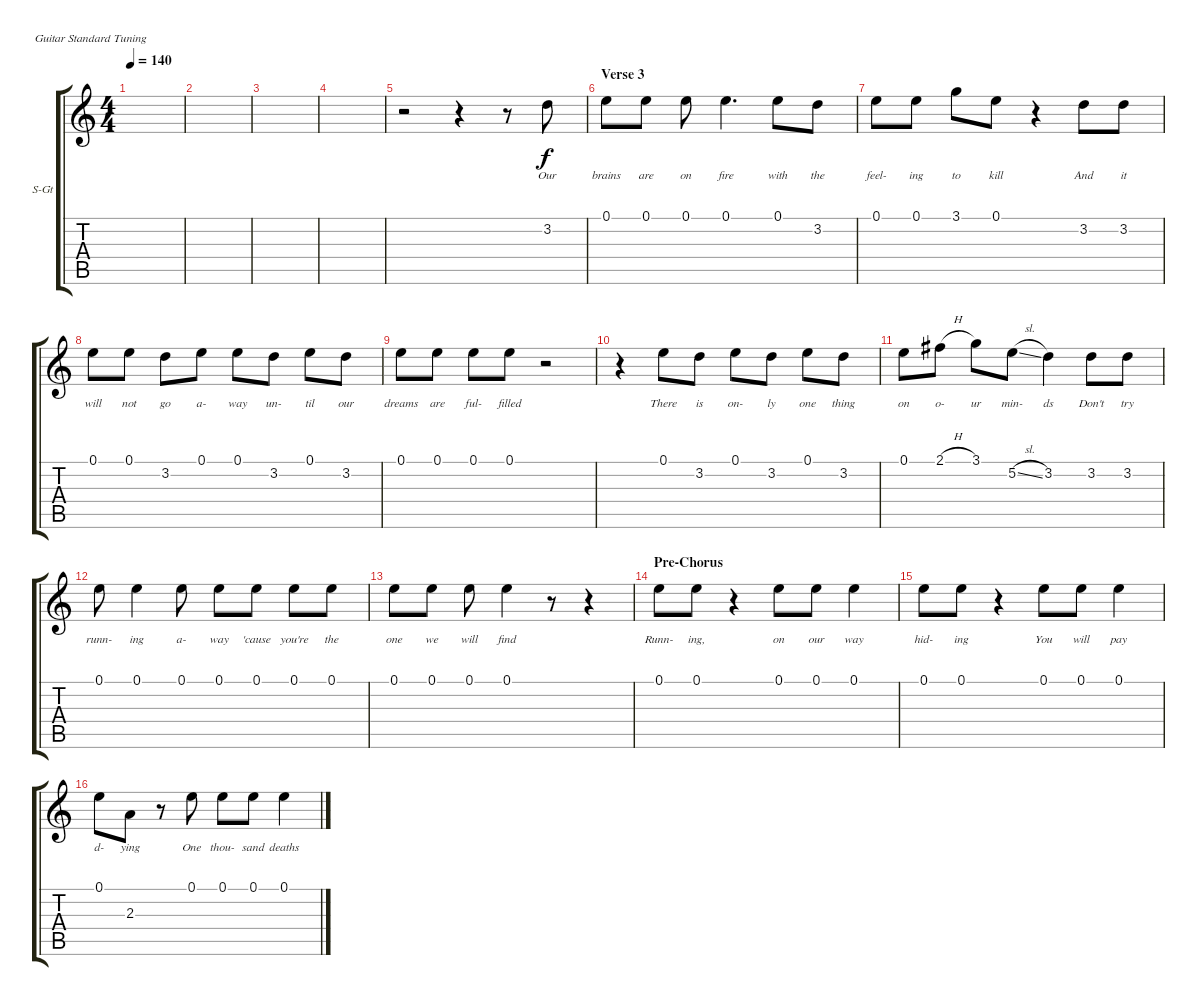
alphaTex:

\defaultSystemsLayout 4
\bracketExtendMode groupsimilarinstruments
\firstSystemTrackNameOrientation horizontal
\otherSystemsTrackNameOrientation horizontal
\track ("Vocal" "S-Gt") {mute instrument lead6voice}
\staff {score tabs}
\tuning (E4 B3 G3 D3 A2 E2)
\displaytranspose 12
\ts (4 4)
\tempo 140
\clef g2
\scale
0.333333
\ks c
|
\scale
0.333333 |
\scale
0.333333 |
\scale
0.333333 |
\scale
0.333333 r.2 r.4 r.8 3.2.8{lyrics (0 "Our") lyrics (1 "") lyrics (2 "") lyrics (3 "") lyrics (4 "")} |
\section ("" "Verse 3")
\scale
0.333333 0.1.8{lyrics (0 "brains") lyrics (1 "") lyrics (2 "") lyrics (3 "") lyrics (4 "")} 0.1.8{lyrics (0 "are") lyrics (1 "") lyrics (2 "") lyrics (3 "") lyrics (4 "")} 0.1.8{lyrics (0 "on") lyrics (1 "") lyrics (2 "") lyrics (3 "") lyrics (4 "")} 0.1.4{d lyrics (0 "fire") lyrics (1 "") lyrics (2 "") lyrics (3 "") lyrics (4 "")} 0.1.8{lyrics (0 "with") lyrics (1 "") lyrics (2 "") lyrics (3 "") lyrics (4 "")} 3.2.8{lyrics (0 "the") lyrics (1 "") lyrics (2 "") lyrics (3 "") lyrics (4 "")} |
\scale
0.333333 0.1.8{lyrics (0 "feel-") lyrics (1 "") lyrics (2 "") lyrics (3 "") lyrics (4 "")} 0.1.8{lyrics (0 "ing") lyrics (1 "") lyrics (2 "") lyrics (3 "") lyrics (4 "")} 3.1.8{lyrics (0 "to") lyrics (1 "") lyrics (2 "") lyrics (3 "") lyrics (4 "")} 0.1.8{lyrics (0 "kill") lyrics (1 "") lyrics (2 "") lyrics (3 "") lyrics (4 "")} r.4 3.2.8{lyrics (0 "And") lyrics (1 "") lyrics (2 "") lyrics (3 "") lyrics (4 "")} 3.2.8{lyrics (0 "it") lyrics (1 "") lyrics (2 "") lyrics (3 "") lyrics (4 "")} |
\scale
0.333333 0.1.8{lyrics (0 "will") lyrics (1 "") lyrics (2 "") lyrics (3 "") lyrics (4 "")} 0.1.8{lyrics (0 "not") lyrics (1 "") lyrics (2 "") lyrics (3 "") lyrics (4 "")} 3.2.8{lyrics (0 "go") lyrics (1 "") lyrics (2 "") lyrics (3 "") lyrics (4 "")} 0.1.8{lyrics (0 "a-") lyrics (1 "") lyrics (2 "") lyrics (3 "") lyrics (4 "")} 0.1.8{lyrics (0 "way") lyrics (1 "") lyrics (2 "") lyrics (3 "") lyrics (4 "")} 3.2.8{lyrics (0 "un-") lyrics (1 "") lyrics (2 "") lyrics (3 "") lyrics (4 "")} 0.1.8{lyrics (0 "til") lyrics (1 "") lyrics (2 "") lyrics (3 "") lyrics (4 "")} 3.2.8{lyrics (0 "our") lyrics (1 "") lyrics (2 "") lyrics (3 "") lyrics (4 "")} |
\scale
0.333333 0.1.8{lyrics (0 "dreams") lyrics (1 "") lyrics (2 "") lyrics (3 "") lyrics (4 "")} 0.1.8{lyrics (0 "are") lyrics (1 "") lyrics (2 "") lyrics (3 "") lyrics (4 "")} 0.1.8{lyrics (0 "ful-") lyrics (1 "") lyrics (2 "") lyrics (3 "") lyrics (4 "")} 0.1.8{lyrics (0 "filled") lyrics (1 "") lyrics (2 "") lyrics (3 "") lyrics (4 "")} r.2 |
\scale
0.333333 r.4 0.1.8{lyrics (0 "There") lyrics (1 "") lyrics (2 "") lyrics (3 "") lyrics (4 "")} 3.2.8{lyrics (0 "is") lyrics (1 "") lyrics (2 "") lyrics (3 "") lyrics (4 "")} 0.1.8{lyrics (0 "on-") lyrics (1 "") lyrics (2 "") lyrics (3 "") lyrics (4 "")} 3.2.8{lyrics (0 "ly") lyrics (1 "") lyrics (2 "") lyrics (3 "") lyrics (4 "")} 0.1.8{lyrics (0 "one") lyrics (1 "") lyrics (2 "") lyrics (3 "") lyrics (4 "")} 3.2.8{lyrics (0 "thing") lyrics (1 "") lyrics (2 "") lyrics (3 "") lyrics (4 "")} |
\scale
0.333333 0.1.8{lyrics (0 "on") lyrics (1 "") lyrics (2 "") lyrics (3 "") lyrics (4 "")} 2.1{h}.8{lyrics (0 "o-") lyrics (1 "") lyrics (2 "") lyrics (3 "") lyrics (4 "")} 3.1.8{lyrics (0 "ur") lyrics (1 "") lyrics (2 "") lyrics (3 "") lyrics (4 "")} 5.2{sl}.8{lyrics (0 "min-") lyrics (1 "") lyrics (2 "") lyrics (3 "") lyrics (4 "")} 3.2.4{lyrics (0 "ds") lyrics (1 "") lyrics (2 "") lyrics (3 "") lyrics (4 "")} 3.2.8{lyrics (0 "Don't") lyrics (1 "") lyrics (2 "") lyrics (3 "") lyrics (4 "")} 3.2.8{lyrics (0 "try") lyrics (1 "") lyrics (2 "") lyrics (3 "") lyrics (4 "")} |
\scale
0.333333 0.1.8{lyrics (0 "runn-") lyrics (1 "") lyrics (2 "") lyrics (3 "") lyrics (4 "")} 0.1.4{lyrics (0 "ing") lyrics (1 "") lyrics (2 "") lyrics (3 "") lyrics (4 "")} 0.1.8{lyrics (0 "a-") lyrics (1 "") lyrics (2 "") lyrics (3 "") lyrics (4 "")} 0.1.8{lyrics (0 "way") lyrics (1 "") lyrics (2 "") lyrics (3 "") lyrics (4 "")} 0.1.8{lyrics (0 "'cause") lyrics (1 "") lyrics (2 "") lyrics (3 "") lyrics (4 "")} 0.1.8{lyrics (0 "you're") lyrics (1 "") lyrics (2 "") lyrics (3 "") lyrics (4 "")} 0.1.8{lyrics (0 "the") lyrics (1 "") lyrics (2 "") lyrics (3 "") lyrics (4 "")} |
\scale
0.333333 0.1.8{lyrics (0 "one") lyrics (1 "") lyrics (2 "") lyrics (3 "") lyrics (4 "")} 0.1.8{lyrics (0 "we") lyrics (1 "") lyrics (2 "") lyrics (3 "") lyrics (4 "")} 0.1.8{lyrics (0 "will") lyrics (1 "") lyrics (2 "") lyrics (3 "") lyrics (4 "")} 0.1.4{lyrics (0 "find") lyrics (1 "") lyrics (2 "") lyrics (3 "") lyrics (4 "")} r.8 r.4 |
\section ("" "Pre-Chorus")
\scale
0.333333 0.1.8{lyrics (0 "Runn-") lyrics (1 "") lyrics (2 "") lyrics (3 "") lyrics (4 "")} 0.1.8{lyrics (0 "ing,") lyrics (1 "") lyrics (2 "") lyrics (3 "") lyrics (4 "")} r.4 0.1.8{lyrics (0 "on") lyrics (1 "") lyrics (2 "") lyrics (3 "") lyrics (4 "")} 0.1.8{lyrics (0 "our") lyrics (1 "") lyrics (2 "") lyrics (3 "") lyrics (4 "")} 0.1.4{lyrics (0 "way") lyrics (1 "") lyrics (2 "") lyrics (3 "") lyrics (4 "")} |
\scale
0.333333 0.1.8{lyrics (0 "hid-") lyrics (1 "") lyrics (2 "") lyrics (3 "") lyrics (4 "")} 0.1.8{lyrics (0 "ing") lyrics (1 "") lyrics (2 "") lyrics (3 "") lyrics (4 "")} r.4 0.1.8{lyrics (0 "You") lyrics (1 "") lyrics (2 "") lyrics (3 "") lyrics (4 "")} 0.1.8{lyrics (0 "will") lyrics (1 "") lyrics (2 "") lyrics (3 "") lyrics (4 "")} 0.1.4{lyrics (0 "pay") lyrics (1 "") lyrics (2 "") lyrics (3 "") lyrics (4 "")} |
\scale
0.333333 0.1.8{lyrics (0 "d-") lyrics (1 "") lyrics (2 "") lyrics (3 "") lyrics (4 "")} 2.3.8{lyrics (0 "ying") lyrics (1 "") lyrics (2 "") lyrics (3 "") lyrics (4 "")} r.8 0.1.8{lyrics (0 "One") lyrics (1 "") lyrics (2 "") lyrics (3 "") lyrics (4 "")} 0.1.8{lyrics (0 "thou-") lyrics (1 "") lyrics (2 "") lyrics (3 "") lyrics (4 "")} 0.1.8{lyrics (0 "sand") lyrics (1 "") lyrics (2 "") lyrics (3 "") lyrics (4 "")} 0.1.4{lyrics (0 "deaths") lyrics (1 "") lyrics (2 "") lyrics (3 "") lyrics (4 "")}
